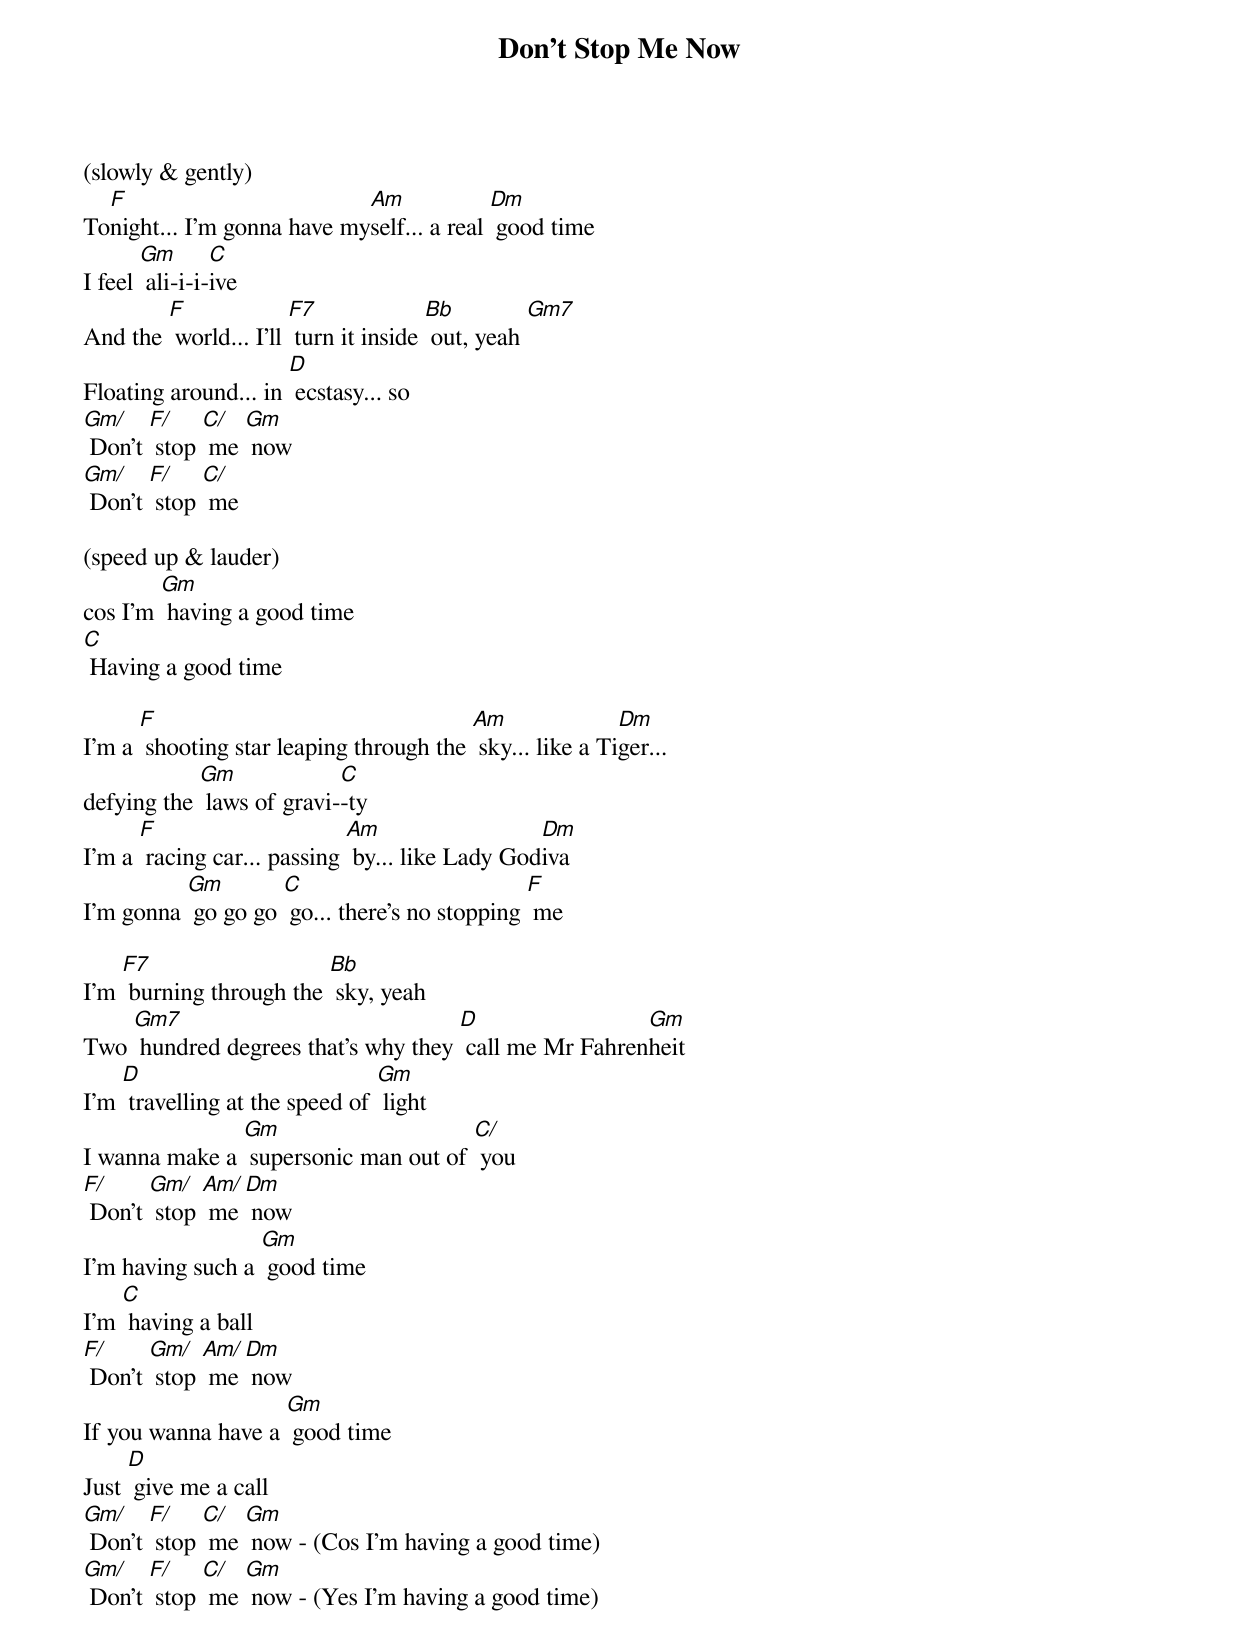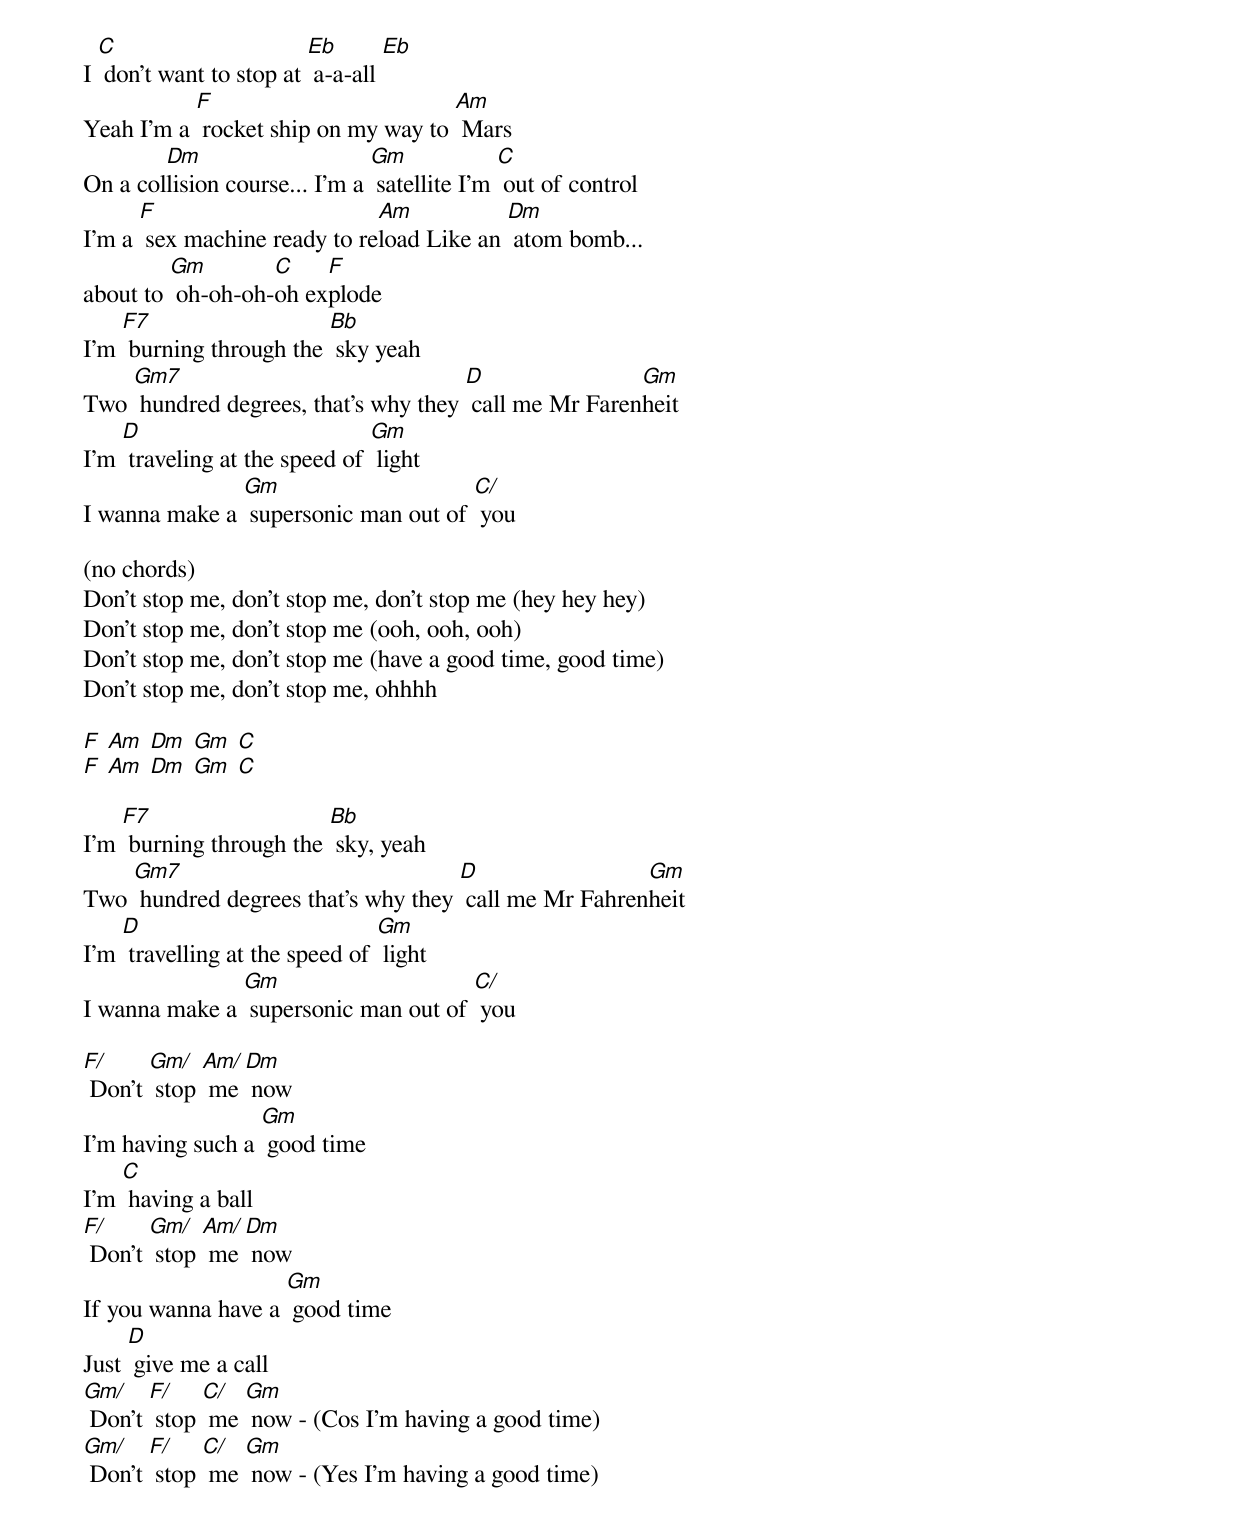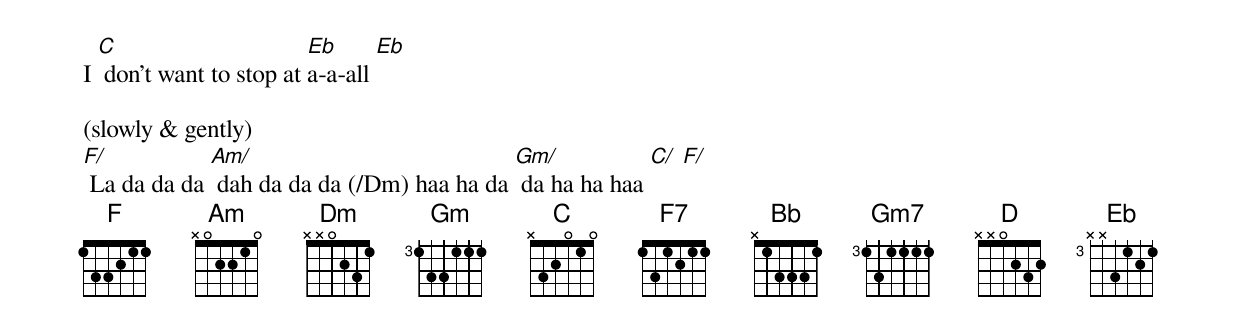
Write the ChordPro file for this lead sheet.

{t: Don't Stop Me Now }
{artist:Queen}
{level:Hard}
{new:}

(slowly & gently)
To[F]night... I’m gonna have my[Am]self... a real [Dm] good time
I feel [Gm] ali-i-i-[C]ive
And the [F] world... I’ll [F7] turn it inside [Bb] out, yeah [Gm7]
Floating around... in [D] ecstasy... so
[Gm/] Don’t [F/] stop [C/] me [Gm] now
[Gm/] Don’t [F/] stop [C/] me

(speed up & lauder)
cos I’m [Gm] having a good time
[C] Having a good time

I’m a [F] shooting star leaping through the [Am] sky... like a Ti[Dm]ger...
defying the [Gm] laws of gravi-[C]-ty
I’m a [F] racing car... passing [Am] by... like Lady God[Dm]iva
I’m gonna [Gm] go go go [C] go... there’s no stopping [F] me

I’m [F7] burning through the [Bb] sky, yeah
Two [Gm7] hundred degrees that’s why they [D] call me Mr Fahren[Gm]heit
I’m [D] travelling at the speed of [Gm] light
I wanna make a [Gm] supersonic man out of [C/] you
[F/] Don’t [Gm/] stop [Am/] me [Dm] now
I’m having such a [Gm] good time
I’m [C] having a ball
[F/] Don’t [Gm/] stop [Am/] me [Dm] now
If you wanna have a [Gm] good time
Just [D] give me a call
[Gm/] Don’t [F/] stop [C/] me [Gm] now - (Cos I’m having a good time)
[Gm/] Don’t [F/] stop [C/] me [Gm] now - (Yes I’m having a good time)
I [C] don’t want to stop at [Eb] a-a-all [Eb]
Yeah I’m a [F] rocket ship on my way to [Am] Mars
On a col[Dm]lision course... I’m a [Gm] satellite I’m [C] out of control
I’m a [F] sex machine ready to re[Am]load Like an [Dm] atom bomb...
about to [Gm] oh-oh-oh-[C]oh ex[F]plode
I’m [F7] burning through the [Bb] sky yeah
Two [Gm7] hundred degrees, that’s why they [D] call me Mr Faren[Gm]heit
I’m [D] traveling at the speed of [Gm] light
I wanna make a [Gm] supersonic man out of [C/] you

(no chords)
Don’t stop me, don’t stop me, don’t stop me (hey hey hey)
Don’t stop me, don’t stop me (ooh, ooh, ooh)
Don’t stop me, don’t stop me (have a good time, good time)
Don’t stop me, don’t stop me, ohhhh

[F] [Am] [Dm] [Gm] [C]
[F] [Am] [Dm] [Gm] [C]

I’m [F7] burning through the [Bb] sky, yeah
Two [Gm7] hundred degrees that’s why they [D] call me Mr Fahren[Gm]heit
I’m [D] travelling at the speed of [Gm] light
I wanna make a [Gm] supersonic man out of [C/] you

[F/] Don’t [Gm/] stop [Am/] me [Dm] now
I’m having such a [Gm] good time
I’m [C] having a ball
[F/] Don’t [Gm/] stop [Am/] me [Dm] now
If you wanna have a [Gm] good time
Just [D] give me a call
[Gm/] Don’t [F/] stop [C/] me [Gm] now - (Cos I’m having a good time)
[Gm/] Don’t [F/] stop [C/] me [Gm] now - (Yes I’m having a good time)
I [C] don’t want to stop at [Eb]a-a-all [Eb]

(slowly & gently)
[F/] La da da da [Am/] dah da da da (/Dm) haa ha da [Gm/] da ha ha haa [C/] [F/]
